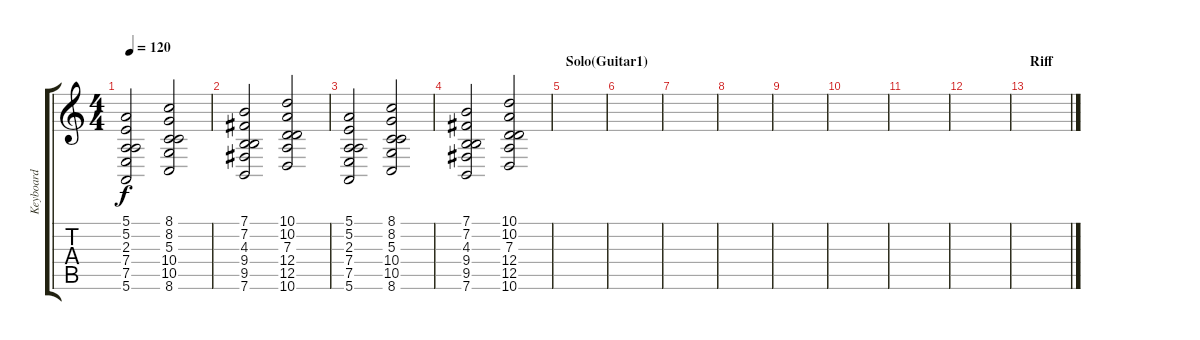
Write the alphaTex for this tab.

\track ("Keyboard" "Keyboard") {instrument stringensemble1}
\staff {score tabs}
\tuning (E4 B3 G3 D3 A2 E2) {hide}
\ts (4 4)
\tempo 120
\clef g2
\ks c
(5.1 5.2 2.3 7.4 7.5 5.6).2{dy f} (8.1 8.2 5.3 10.4 10.5 8.6).2 |
(7.1 7.2 4.3 9.4 9.5 7.6).2 (10.1 10.2 7.3 12.4 12.5 10.6).2 |
(5.1 5.2 2.3 7.4 7.5 5.6).2 (8.1 8.2 5.3 10.4 10.5 8.6).2 |
(7.1 7.2 4.3 9.4 9.5 7.6).2 (10.1 10.2 7.3 12.4 12.5 10.6).2 |
\section ("" "Solo(Guitar1)")
|
|
|
|
|
|
|
|
\section ("" "Riff")
